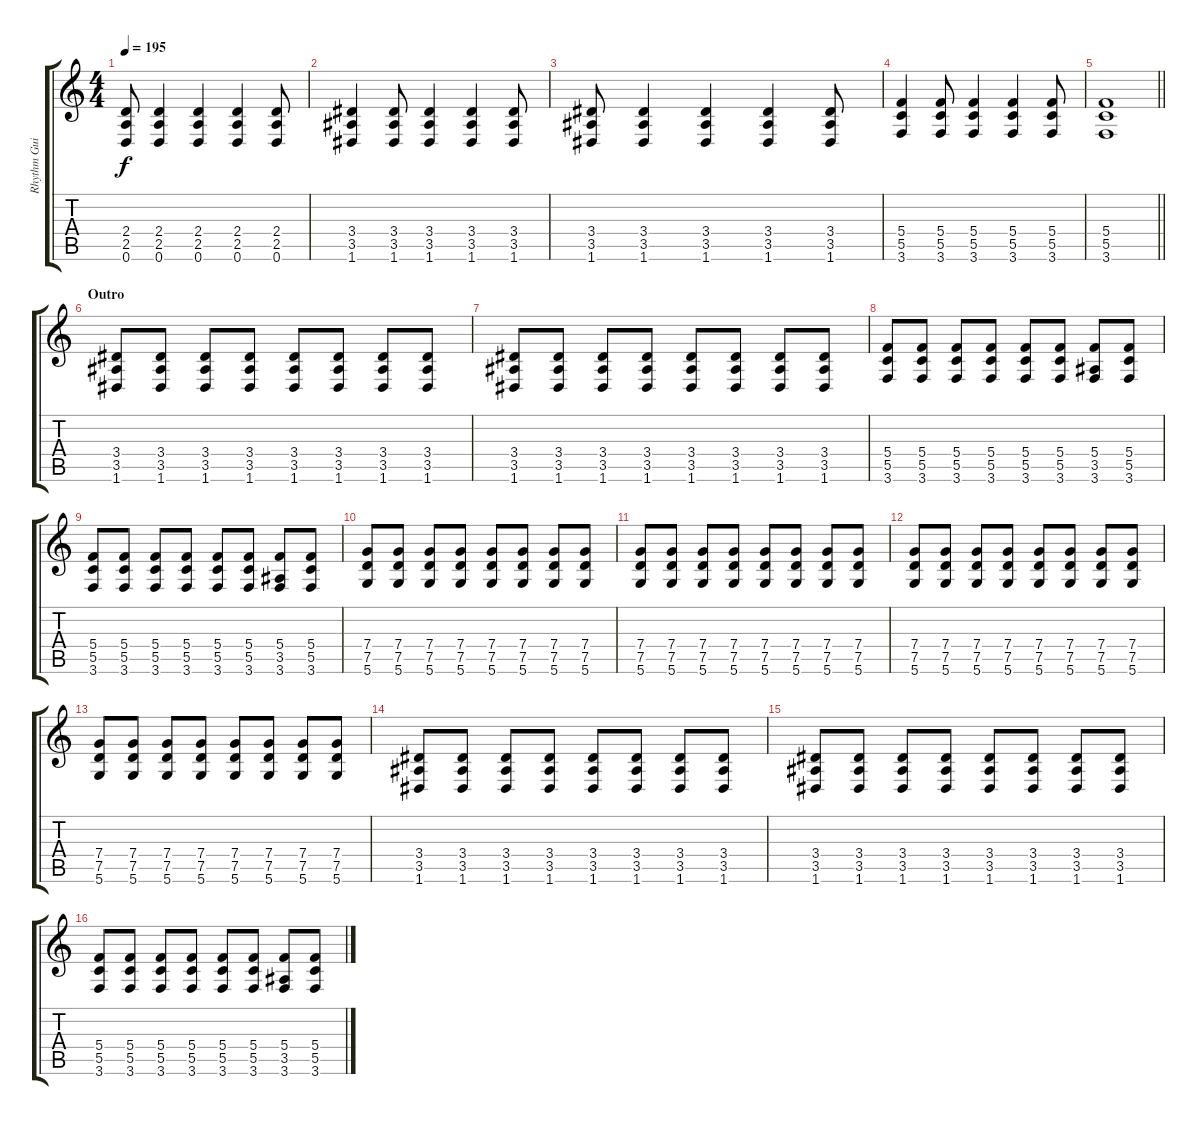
\track ("Rhythm Guitar" "Rhythm Gui") {instrument overdrivenguitar}
\staff {score tabs}
\tuning (D4 A3 F3 C3 G2 D2) {hide}
\ts (4 4)
\tempo 195
\clef g2
\ks c
(2.4 2.5 0.6).8{dy f} (2.4 2.5 0.6).4 (2.4 2.5 0.6).4 (2.4 2.5 0.6).4 (2.4 2.5 0.6).8 |
(3.4 3.5 1.6).4 (3.4 3.5 1.6).8 (3.4 3.5 1.6).4 (3.4 3.5 1.6).4 (3.4 3.5 1.6).8 |
(3.4 3.5 1.6).8 (3.4 3.5 1.6).4 (3.4 3.5 1.6).4 (3.4 3.5 1.6).4 (3.4 3.5 1.6).8 |
(5.4 5.5 3.6).4 (5.4 5.5 3.6).8 (5.4 5.5 3.6).4 (5.4 5.5 3.6).4 (5.4 5.5 3.6).8 |
\barLineRight lightlight
(5.4 5.5 3.6).1 |
\section ("" "Outro")
(3.4 3.5 1.6).8 (3.4 3.5 1.6).8 (3.4 3.5 1.6).8 (3.4 3.5 1.6).8 (3.4 3.5 1.6).8 (3.4 3.5 1.6).8 (3.4 3.5 1.6).8 (3.4 3.5 1.6).8 |
(3.4 3.5 1.6).8 (3.4 3.5 1.6).8 (3.4 3.5 1.6).8 (3.4 3.5 1.6).8 (3.4 3.5 1.6).8 (3.4 3.5 1.6).8 (3.4 3.5 1.6).8 (3.4 3.5 1.6).8 |
(5.4 5.5 3.6).8 (5.4 5.5 3.6).8 (5.4 5.5 3.6).8 (5.4 5.5 3.6).8 (5.4 5.5 3.6).8 (5.4 5.5 3.6).8 (5.4 3.5 3.6).8 (5.4 5.5 3.6).8 |
(5.4 5.5 3.6).8 (5.4 5.5 3.6).8 (5.4 5.5 3.6).8 (5.4 5.5 3.6).8 (5.4 5.5 3.6).8 (5.4 5.5 3.6).8 (5.4 3.5 3.6).8 (5.4 5.5 3.6).8 |
(7.4 7.5 5.6).8 (7.4 7.5 5.6).8 (7.4 7.5 5.6).8 (7.4 7.5 5.6).8 (7.4 7.5 5.6).8 (7.4 7.5 5.6).8 (7.4 7.5 5.6).8 (7.4 7.5 5.6).8 |
(7.4 7.5 5.6).8 (7.4 7.5 5.6).8 (7.4 7.5 5.6).8 (7.4 7.5 5.6).8 (7.4 7.5 5.6).8 (7.4 7.5 5.6).8 (7.4 7.5 5.6).8 (7.4 7.5 5.6).8 |
(7.4 7.5 5.6).8 (7.4 7.5 5.6).8 (7.4 7.5 5.6).8 (7.4 7.5 5.6).8 (7.4 7.5 5.6).8 (7.4 7.5 5.6).8 (7.4 7.5 5.6).8 (7.4 7.5 5.6).8 |
(7.4 7.5 5.6).8 (7.4 7.5 5.6).8 (7.4 7.5 5.6).8 (7.4 7.5 5.6).8 (7.4 7.5 5.6).8 (7.4 7.5 5.6).8 (7.4 7.5 5.6).8 (7.4 7.5 5.6).8 |
(3.4 3.5 1.6).8 (3.4 3.5 1.6).8 (3.4 3.5 1.6).8 (3.4 3.5 1.6).8 (3.4 3.5 1.6).8 (3.4 3.5 1.6).8 (3.4 3.5 1.6).8 (3.4 3.5 1.6).8 |
(3.4 3.5 1.6).8 (3.4 3.5 1.6).8 (3.4 3.5 1.6).8 (3.4 3.5 1.6).8 (3.4 3.5 1.6).8 (3.4 3.5 1.6).8 (3.4 3.5 1.6).8 (3.4 3.5 1.6).8 |
(5.4 5.5 3.6).8 (5.4 5.5 3.6).8 (5.4 5.5 3.6).8 (5.4 5.5 3.6).8 (5.4 5.5 3.6).8 (5.4 5.5 3.6).8 (5.4 3.5 3.6).8 (5.4 5.5 3.6).8
